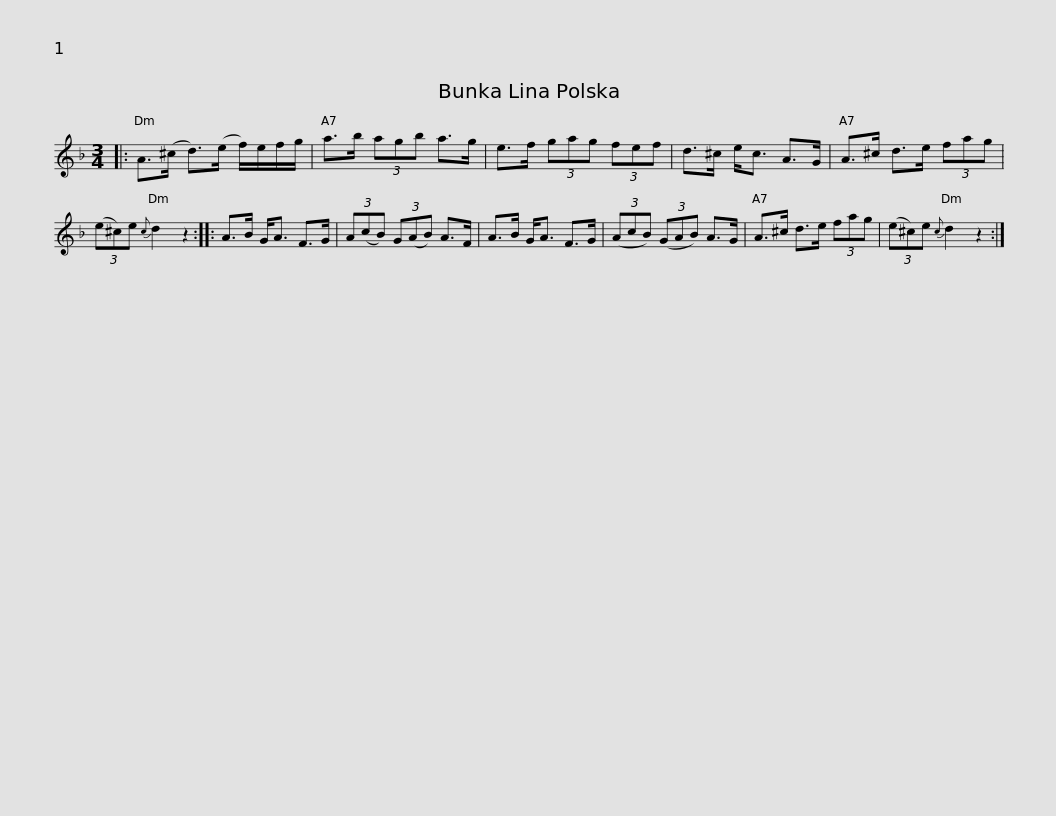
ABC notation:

X:1
L:1/8
M:3/4
I:linebreak $
K:Dmin
V:1 treble
V:1
|: A>(^c d>)(e f/)e/f/g/ | a>b (3agb a>g | e>f (3gag (3fef | d>^c e<c A>G | A>^c d>e (3fag |$ %5
 (3(e^c)e{c} d2 z2 :: A>B G<A F>G | (3A(cB) (3G(AB) A>F | A>B G<A F>G | (3(AcB) (3(GAB) A>G |$ %10
 A>^c d>e (3fag | (3(e^c)e{c} d2 z2 :| %12
